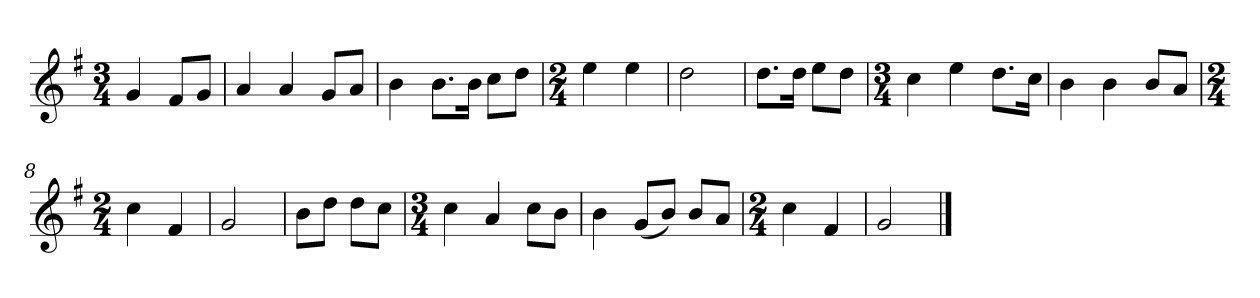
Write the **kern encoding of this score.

**kern
*part1
*staff1
*k[f#]
*M3/4
*MM120
=
4g
8f#L
8gJ
=1
4a
4a
8gL
8aJ
=2
4b
8.bL
16bJk
8ccL
8ddJ
=3
*M2/4
4ee
4ee
=4
2dd
=5
8.ddL
16ddJk
8eeL
8ddJ
=6
*M3/4
4cc
4ee
8.ddL
16ccJk
=7
4b
4b
8bL
8aJ
=8
*M2/4
4cc
4f#
=9
2g
=10
8bL
8ddJ
8ddL
8ccJ
=11
*M3/4
4cc
4a
8ccL
8bJ
=12
4b
(8gL
8bJ)
8bL
8aJ
=13
*M2/4
4cc
4f#
=14
2g
==
*-
